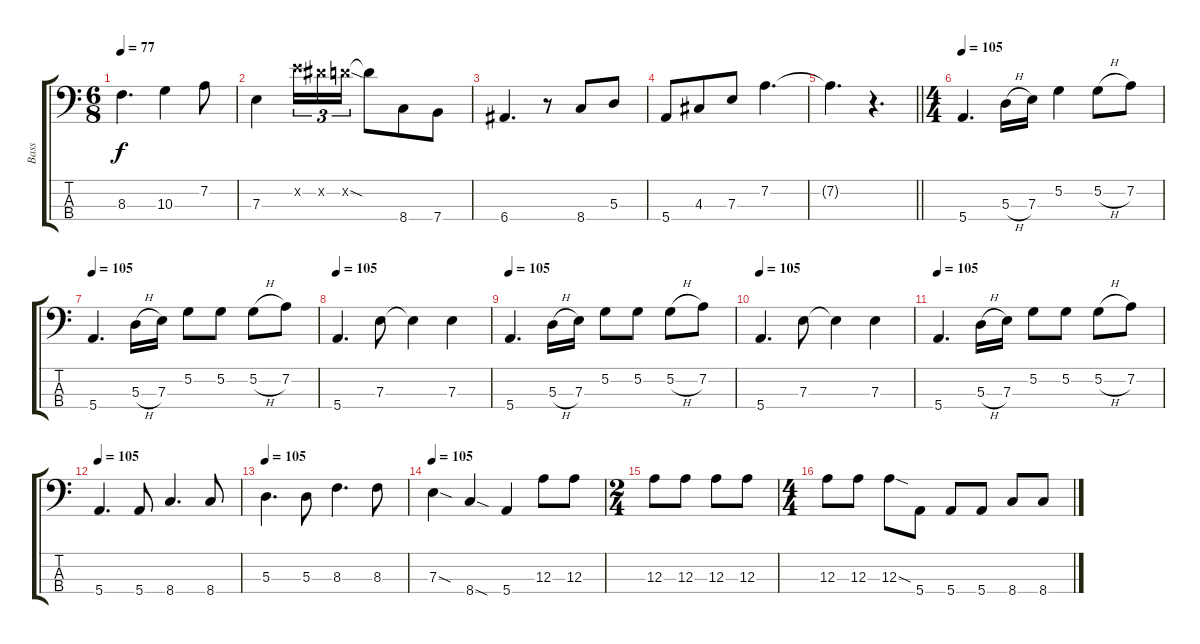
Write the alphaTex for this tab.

\track ("Bass" "Bass") {instrument electricbassfinger}
\staff {score tabs}
\tuning (G2 D2 A1 E1) {hide}
\ts (6 8)
\tempo 77
\clef f4
\ks c
8.3.4{d dy f} 10.3.4 7.2.8 |
7.3.4 14.2{x}.16{tu (3 2)} 13.2{x}.16{tu (3 2)} 12.2{sod x}.16{tu (3 2)} 12.2{t}.8 8.4.8 7.4.8 |
6.4.4{d} r.8 8.4.8 5.3.8 |
5.4.8 4.3.8 7.3.8 7.2.4{d} |
\barLineRight lightlight
7.2{t}.4{d} r.4{d} |
\ts (4 4)
\tempo 105
5.4.4{d} 5.3{h}.16 7.3.16 5.2.4 5.2{h}.8 7.2.8 |
\tempo 105
5.4.4{d} 5.3{h}.16 7.3.16 5.2.8 5.2.8 5.2{h}.8 7.2.8 |
\tempo 105
5.4.4{d} 7.3.8 7.3{t}.4 7.3.4 |
\tempo 105
5.4.4{d} 5.3{h}.16 7.3.16 5.2.8 5.2.8 5.2{h}.8 7.2.8 |
\tempo 105
5.4.4{d} 7.3.8 7.3{t}.4 7.3.4 |
\tempo 105
5.4.4{d} 5.3{h}.16 7.3.16 5.2.8 5.2.8 5.2{h}.8 7.2.8 |
\tempo 105
5.4.4{d} 5.4.8 8.4.4{d} 8.4.8 |
\tempo 105
5.3.4{d} 5.3.8 8.3.4{d} 8.3.8 |
\tempo 105
7.3{sod}.4 8.4{sod}.4 5.4.4 12.3.8 12.3.8 |
\ts (2 4)
12.3.8 12.3.8 12.3.8 12.3.8 |
\ts (4 4)
12.3.8 12.3.8 12.3{sod}.8 5.4.8 5.4.8 5.4.8 8.4.8 8.4.8
